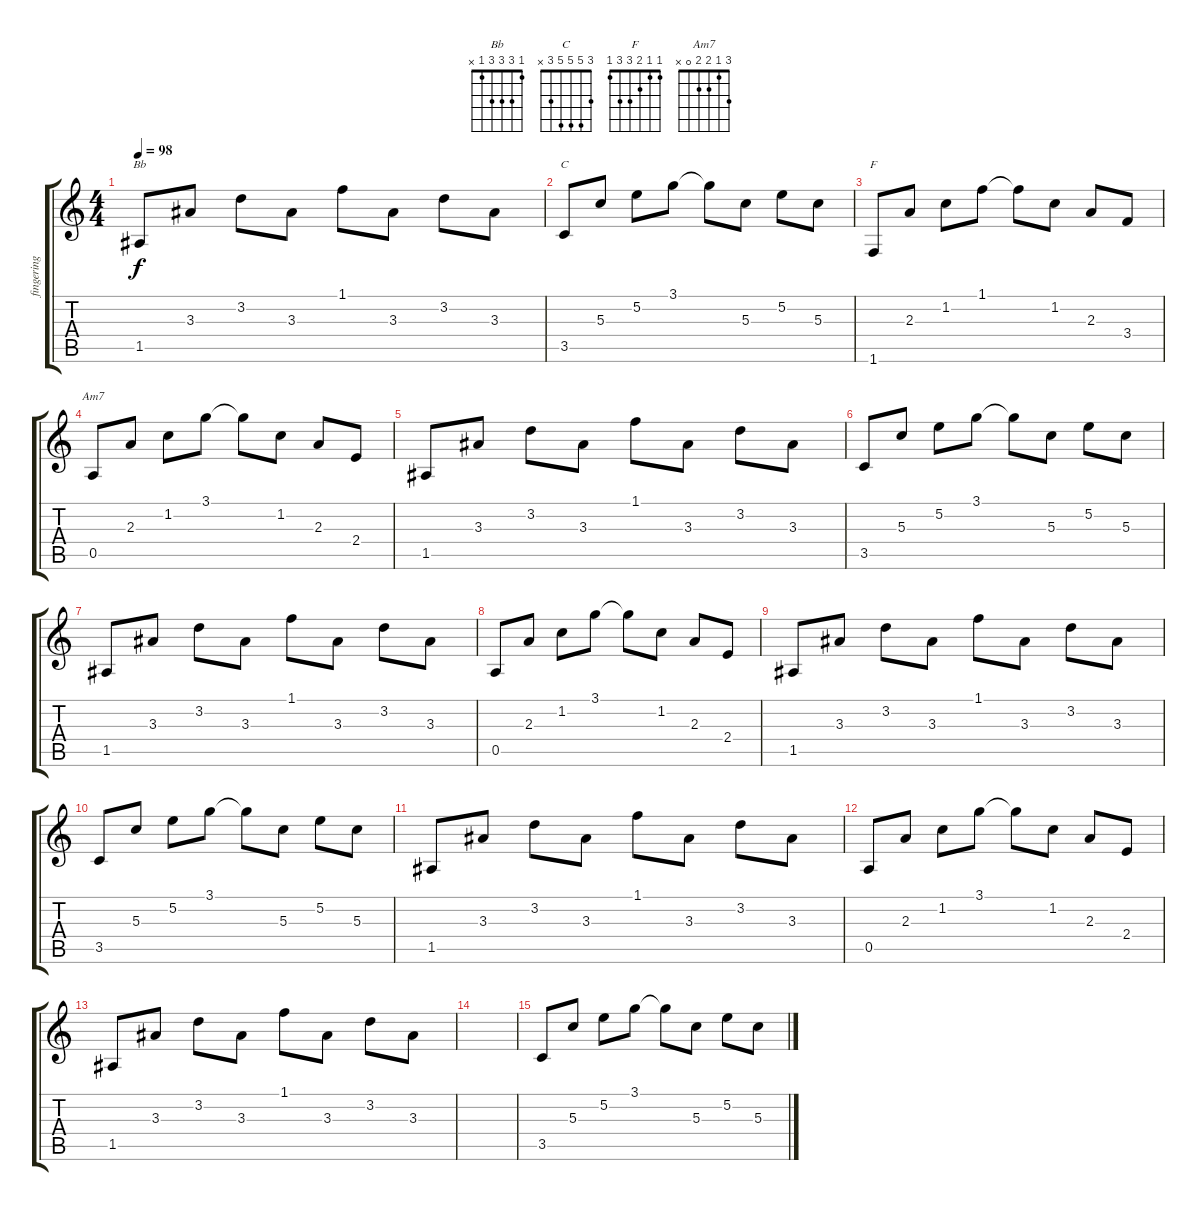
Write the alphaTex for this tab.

\track ("fingering" "fingering") {instrument acousticguitarnylon}
\staff {score tabs}
\tuning (E4 B3 G3 D3 A2 E2) {hide}
\chord ("Bb" 1 3 3 3 1 x)
\chord ("C" 3 5 5 5 3 x)
\chord ("F" 1 1 2 3 3 1)
\chord ("Am7" 3 1 2 2 0 x)
\ts (4 4)
\tempo 98
\clef g2
\ks c
1.5.8{ch "Bb" dy f} 3.3.8 3.2.8 3.3.8 1.1.8 3.3.8 3.2.8 3.3.8 |
3.5.8{ch "C"} 5.3.8 5.2.8 3.1.8 3.1{t}.8 5.3.8 5.2.8 5.3.8 |
1.6.8{ch "F"} 2.3.8 1.2.8 1.1.8 1.1{t}.8 1.2.8 2.3.8 3.4.8 |
0.5.8{ch "Am7"} 2.3.8 1.2.8 3.1.8 3.1{t}.8 1.2.8 2.3.8 2.4.8 |
1.5.8 3.3.8 3.2.8 3.3.8 1.1.8 3.3.8 3.2.8 3.3.8 |
3.5.8 5.3.8 5.2.8 3.1.8 3.1{t}.8 5.3.8 5.2.8 5.3.8 |
1.5.8 3.3.8 3.2.8 3.3.8 1.1.8 3.3.8 3.2.8 3.3.8 |
0.5.8 2.3.8 1.2.8 3.1.8 3.1{t}.8 1.2.8 2.3.8 2.4.8 |
1.5.8 3.3.8 3.2.8 3.3.8 1.1.8 3.3.8 3.2.8 3.3.8 |
3.5.8 5.3.8 5.2.8 3.1.8 3.1{t}.8 5.3.8 5.2.8 5.3.8 |
1.5.8 3.3.8 3.2.8 3.3.8 1.1.8 3.3.8 3.2.8 3.3.8 |
0.5.8 2.3.8 1.2.8 3.1.8 3.1{t}.8 1.2.8 2.3.8 2.4.8 |
1.5.8 3.3.8 3.2.8 3.3.8 1.1.8 3.3.8 3.2.8 3.3.8 |
|
3.5.8 5.3.8 5.2.8 3.1.8 3.1{t}.8 5.3.8 5.2.8 5.3.8
